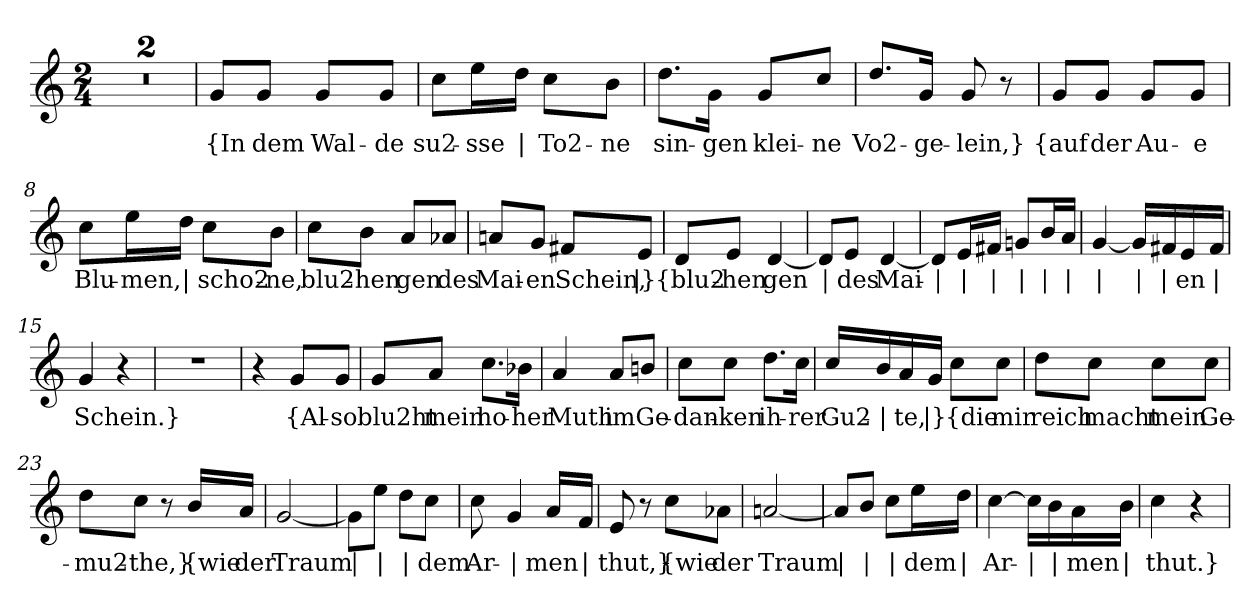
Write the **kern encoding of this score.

**kern	**text
*part1	*part1
*staff1	*staff1
*clefG2	*
*k[]	*
*M2/4	*
=1	=1
2r	.
=2	=2
2r	.
=3	=3
!	!LO:LY:b
8g/L	{In
!	!LO:LY:b
8g/J	dem
!	!LO:LY:b
8g/L	Wal-
!	!LO:LY:b
8g/J	-de
=4	=4
!	!LO:LY:b
8cc\L	su2-
!	!LO:LY:b
16ee\L	sse
!	!LO:LY:b
16dd\JJ	|
!	!LO:LY:b
8cc\L	To2-
!	!LO:LY:b
8b\J	-ne
=5	=5
!	!LO:LY:b
8.dd\L	sin-
!	!LO:LY:b
16g\Jk	-gen
!	!LO:LY:b
8g/L	klei-
!	!LO:LY:b
8cc/J	-ne
=6	=6
!	!LO:LY:b
8.dd/L	Vo2-
!	!LO:LY:b
16g/Jk	-ge-
!	!LO:LY:b
8g/	-lein,}
8r	.
=7	=7
!	!LO:LY:b
8g/L	{auf
!	!LO:LY:b
8g/J	der
!	!LO:LY:b
8g/L	Au-
!	!LO:LY:b
8g/J	-e
!!LO:LB:g=z
=8	=8
!	!LO:LY:b
8cc\L	Blu-
!	!LO:LY:b
16ee\L	-men,
!	!LO:LY:b
16dd\JJ	|
!	!LO:LY:b
8cc\L	scho2-
!	!LO:LY:b
8b\J	-ne,
=9	=9
!	!LO:LY:b
8cc\L	blu2-
!	!LO:LY:b
8b\J	-hen
!	!LO:LY:b
8a/L	gen
!	!LO:LY:b
8a-X/J	des
=10	=10
!	!LO:LY:b
8an/L	Mai-
!	!LO:LY:b
8g/J	-en
!	!LO:LY:b
8f#X/L	Schein,
!	!LO:LY:b
8e/J	|}
=11	=11
!	!LO:LY:b
8d/L	{blu2-
!	!LO:LY:b
8e/J	-hen
!	!LO:LY:b
[4d/	gen
=12	=12
!	!LO:LY:b
8d/L]	|
!	!LO:LY:b
8e/J	des
!	!LO:LY:b
[4d/	Mai-
=13	=13
!	!LO:LY:b
8d/L]	|
!	!LO:LY:b
16e/L	|
!	!LO:LY:b
16f#X/JJ	|
!	!LO:LY:b
8gn/L	|
!	!LO:LY:b
16b/L	|
!	!LO:LY:b
16a/JJ	|
!!LO:LB:g=z
=14	=14
!	!LO:LY:b
[4g/	|
!	!LO:LY:b
16g/LL]	|
!	!LO:LY:b
16f#X/	|
!	!LO:LY:b
16e/	-en
!	!LO:LY:b
16f#/JJ	|
=15	=15
!	!LO:LY:b
4g/	Schein.}
4r	.
=16	=16
2r	.
=17	=17
4r	.
!	!LO:LY:b
8g/L	{Al-
!	!LO:LY:b
8g/J	-so
=18	=18
!	!LO:LY:b
8g/L	blu2ht
!	!LO:LY:b
8a/J	mein
!	!LO:LY:b
8.cc\L	ho-
!	!LO:LY:b
16b-X\Jk	-her
=19	=19
!	!LO:LY:b
4a/	Muth
!	!LO:LY:b
8a/L	im
!	!LO:LY:b
8bn/J	Ge-
=20	=20
!	!LO:LY:b
8cc\L	dan-
!	!LO:LY:b
8cc\J	-ken
!	!LO:LY:b
8.dd\L	ih-
!	!LO:LY:b
16cc\Jk	-rer
!!LO:LB:g=z
=21	=21
!	!LO:LY:b
16cc/LL	Gu2-
!	!LO:LY:b
16b/	|
!	!LO:LY:b
16a/	-te,
!	!LO:LY:b
16g/JJ	|}
!	!LO:LY:b
8cc\L	{die
!	!LO:LY:b
8cc\J	mir
=22	=22
!	!LO:LY:b
8dd\L	reich
!	!LO:LY:b
8cc\J	macht
!	!LO:LY:b
8cc\L	mein
!	!LO:LY:b
8cc\J	Ge-
=23	=23
!	!LO:LY:b
8dd\L	-mu2-
!	!LO:LY:b
8cc\J	-the,}
8r	.
!	!LO:LY:b
16b/LL	{wie
!	!LO:LY:b
16a/JJ	der
=24	=24
!	!LO:LY:b
[2g/	Traum
=25	=25
!	!LO:LY:b
8g\L]	|
!	!LO:LY:b
8ee\J	|
!	!LO:LY:b
8dd\L	|
!	!LO:LY:b
8cc\J	dem
=26	=26
!	!LO:LY:b
8cc\	Ar-
!	!LO:LY:b
4g/	|
!	!LO:LY:b
16a/LL	-men
!	!LO:LY:b
16f/JJ	|
!!LO:LB:g=z
=27	=27
!	!LO:LY:b
8e/	thut,}
8r	.
!	!LO:LY:b
8cc\L	{wie
!	!LO:LY:b
8a-X\J	der
=28	=28
!	!LO:LY:b
[2an/	Traum
=29	=29
!	!LO:LY:b
8a/L]	|
!	!LO:LY:b
8b/J	|
!	!LO:LY:b
8cc\L	|
!	!LO:LY:b
16ee\L	dem
!	!LO:LY:b
16dd\JJ	|
=30	=30
!	!LO:LY:b
[4cc\	Ar-
!	!LO:LY:b
16cc\LL]	|
!	!LO:LY:b
16b\	|
!	!LO:LY:b
16a\	-men
!	!LO:LY:b
16b\JJ	|
=31	=31
!	!LO:LY:b
4cc\	thut.}
4r	.
=	=
*-	*-
